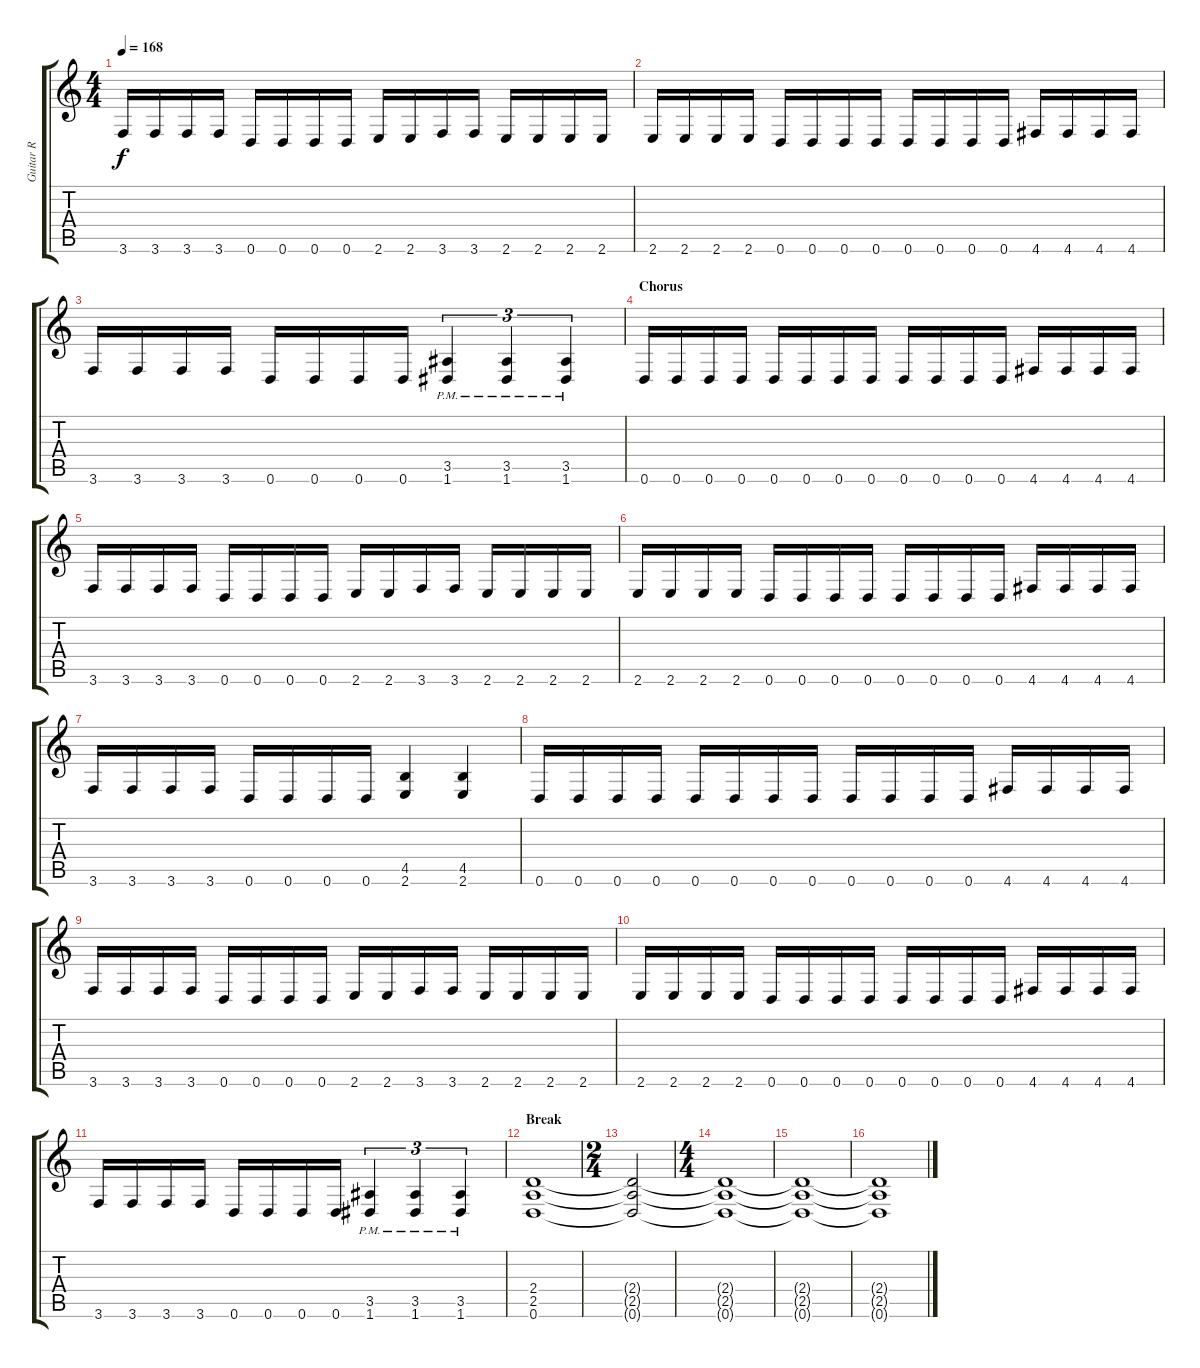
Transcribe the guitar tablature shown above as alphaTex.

\track ("Guitar R" "Guitar R") {instrument distortionguitar}
\staff {score tabs}
\tuning (D4 A3 F3 C3 G2 D2) {hide}
\ts (4 4)
\tempo 168
\clef g2
\ks c
3.6.16{dy f} 3.6.16 3.6.16 3.6.16 0.6.16 0.6.16 0.6.16 0.6.16 2.6.16 2.6.16 3.6.16 3.6.16 2.6.16 2.6.16 2.6.16 2.6.16 |
2.6.16 2.6.16 2.6.16 2.6.16 0.6.16 0.6.16 0.6.16 0.6.16 0.6.16 0.6.16 0.6.16 0.6.16 4.6.16 4.6.16 4.6.16 4.6.16 |
3.6.16 3.6.16 3.6.16 3.6.16 0.6.16 0.6.16 0.6.16 0.6.16 (3.5{pm} 1.6{pm}).4{tu (3 2)} (3.5{pm} 1.6{pm}).4{tu (3 2)} (3.5{pm} 1.6{pm}).4{tu (3 2)} |
\section ("" "Chorus")
0.6.16 0.6.16 0.6.16 0.6.16 0.6.16 0.6.16 0.6.16 0.6.16 0.6.16 0.6.16 0.6.16 0.6.16 4.6.16 4.6.16 4.6.16 4.6.16 |
3.6.16 3.6.16 3.6.16 3.6.16 0.6.16 0.6.16 0.6.16 0.6.16 2.6.16 2.6.16 3.6.16 3.6.16 2.6.16 2.6.16 2.6.16 2.6.16 |
2.6.16 2.6.16 2.6.16 2.6.16 0.6.16 0.6.16 0.6.16 0.6.16 0.6.16 0.6.16 0.6.16 0.6.16 4.6.16 4.6.16 4.6.16 4.6.16 |
3.6.16 3.6.16 3.6.16 3.6.16 0.6.16 0.6.16 0.6.16 0.6.16 (4.5 2.6).4 (4.5 2.6).4 |
0.6.16 0.6.16 0.6.16 0.6.16 0.6.16 0.6.16 0.6.16 0.6.16 0.6.16 0.6.16 0.6.16 0.6.16 4.6.16 4.6.16 4.6.16 4.6.16 |
3.6.16 3.6.16 3.6.16 3.6.16 0.6.16 0.6.16 0.6.16 0.6.16 2.6.16 2.6.16 3.6.16 3.6.16 2.6.16 2.6.16 2.6.16 2.6.16 |
2.6.16 2.6.16 2.6.16 2.6.16 0.6.16 0.6.16 0.6.16 0.6.16 0.6.16 0.6.16 0.6.16 0.6.16 4.6.16 4.6.16 4.6.16 4.6.16 |
3.6.16 3.6.16 3.6.16 3.6.16 0.6.16 0.6.16 0.6.16 0.6.16 (3.5{pm} 1.6{pm}).4{tu (3 2)} (3.5{pm} 1.6{pm}).4{tu (3 2)} (3.5{pm} 1.6{pm}).4{tu (3 2)} |
\section ("" "Break")
(2.4 2.5 0.6).1 |
\ts (2 4)
(2.4{t} 2.5{t} 0.6{t}).2 |
\ts (4 4)
(2.4{t} 2.5{t} 0.6{t}).1 |
(2.4{t} 2.5{t} 0.6{t}).1 |
(2.4{t} 2.5{t} 0.6{t}).1
